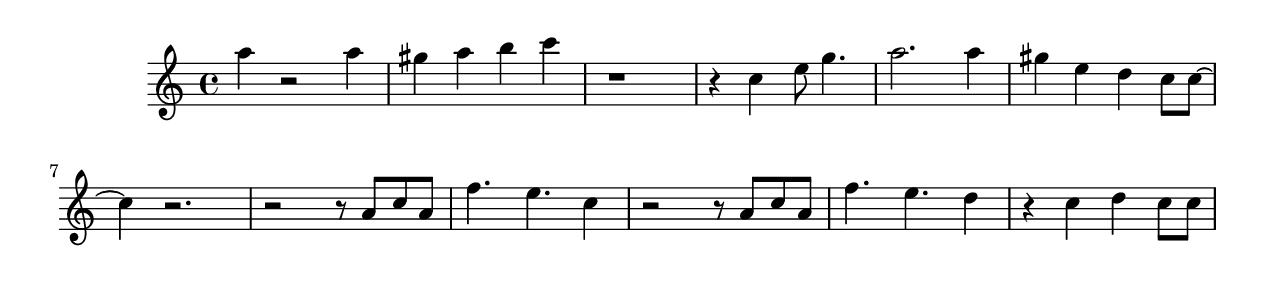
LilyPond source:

#(set-default-paper-size "letter")

<<

\new ChordNames {
    \set majorSevenSymbol = \markup { maj7 } 
    \set additionalPitchPrefix = #"add"
    \chordmode {
        s16*192
    }
}

\new Staff { 
    {
        \clef treble
        \key c \major
        \time 4/4
        
        a''4 r2 a''4 | gis''4 a''4 b''4 c'''4 | r1~ | r4 c''4 e''8 g''4. | a''2. a''4 | gis''4 e''4 d''4 c''8 c''8~ | c''4 r2.~ | r2~ r8 a'8 c''8 a'8 | f''4. e''4. c''4 | r2~ r8 a'8 c''8 a'8 | f''4. e''4. d''4 | r4 c''4 d''4 c''8 c''8
    }
}

>>

\version "2.18.2"